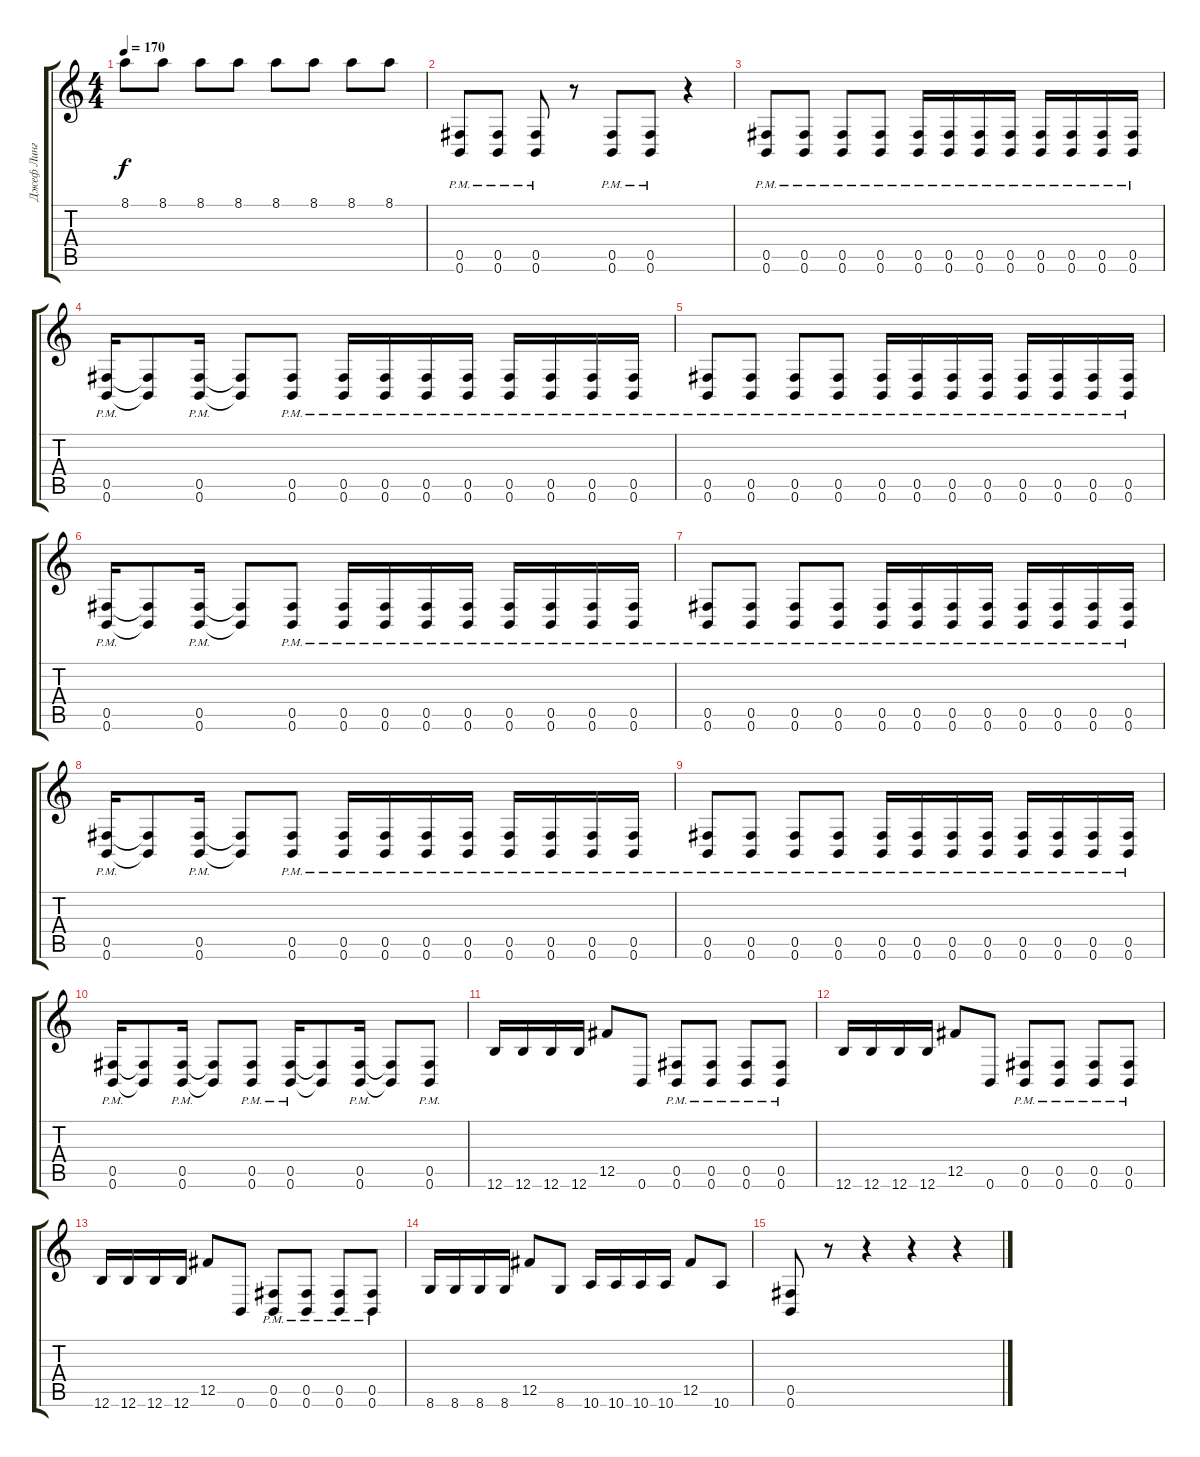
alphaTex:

\track ("Джеф Линг (дабл гитар)" "Джеф Линг ") {instrument overdrivenguitar}
\staff {score tabs}
\tuning (Db4 Ab3 E3 B2 Gb2 B1) {hide}
\ts (4 4)
\tempo 170
\clef g2
\ks c
8.1{t}.8{dy f} 8.1.8 8.1.8 8.1.8 8.1.8 8.1.8 8.1.8 8.1.8 |
(0.5{pm} 0.6{pm}).8 (0.5{pm} 0.6{pm}).8 (0.5{pm} 0.6{pm}).8 r.8 (0.5{pm} 0.6{pm}).8 (0.5{pm} 0.6{pm}).8 r.4 |
(0.5{pm} 0.6{pm}).8 (0.5{pm} 0.6{pm}).8 (0.5{pm} 0.6{pm}).8 (0.5{pm} 0.6{pm}).8 (0.5{pm} 0.6{pm}).16 (0.5{pm} 0.6{pm}).16 (0.5{pm} 0.6{pm}).16 (0.5{pm} 0.6{pm}).16 (0.5{pm} 0.6{pm}).16 (0.5{pm} 0.6{pm}).16 (0.5{pm} 0.6{pm}).16 (0.5{pm} 0.6{pm}).16 |
(0.5{pm} 0.6{pm}).16 (0.5{t} 0.6{t}).8 (0.5{pm} 0.6{pm}).16 (0.5{t} 0.6{t}).8 (0.5{pm} 0.6{pm}).8 (0.5{pm} 0.6{pm}).16 (0.5{pm} 0.6{pm}).16 (0.5{pm} 0.6{pm}).16 (0.5{pm} 0.6{pm}).16 (0.5{pm} 0.6{pm}).16 (0.5{pm} 0.6{pm}).16 (0.5{pm} 0.6{pm}).16 (0.5{pm} 0.6{pm}).16 |
(0.5{pm} 0.6{pm}).8 (0.5{pm} 0.6{pm}).8 (0.5{pm} 0.6{pm}).8 (0.5{pm} 0.6{pm}).8 (0.5{pm} 0.6{pm}).16 (0.5{pm} 0.6{pm}).16 (0.5{pm} 0.6{pm}).16 (0.5{pm} 0.6{pm}).16 (0.5{pm} 0.6{pm}).16 (0.5{pm} 0.6{pm}).16 (0.5{pm} 0.6{pm}).16 (0.5{pm} 0.6{pm}).16 |
(0.5{pm} 0.6{pm}).16 (0.5{t} 0.6{t}).8 (0.5{pm} 0.6{pm}).16 (0.5{t} 0.6{t}).8 (0.5{pm} 0.6{pm}).8 (0.5{pm} 0.6{pm}).16 (0.5{pm} 0.6{pm}).16 (0.5{pm} 0.6{pm}).16 (0.5{pm} 0.6{pm}).16 (0.5{pm} 0.6{pm}).16 (0.5{pm} 0.6{pm}).16 (0.5{pm} 0.6{pm}).16 (0.5{pm} 0.6{pm}).16 |
(0.5{pm} 0.6{pm}).8 (0.5{pm} 0.6{pm}).8 (0.5{pm} 0.6{pm}).8 (0.5{pm} 0.6{pm}).8 (0.5{pm} 0.6{pm}).16 (0.5{pm} 0.6{pm}).16 (0.5{pm} 0.6{pm}).16 (0.5{pm} 0.6{pm}).16 (0.5{pm} 0.6{pm}).16 (0.5{pm} 0.6{pm}).16 (0.5{pm} 0.6{pm}).16 (0.5{pm} 0.6{pm}).16 |
(0.5{pm} 0.6{pm}).16 (0.5{t} 0.6{t}).8 (0.5{pm} 0.6{pm}).16 (0.5{t} 0.6{t}).8 (0.5{pm} 0.6{pm}).8 (0.5{pm} 0.6{pm}).16 (0.5{pm} 0.6{pm}).16 (0.5{pm} 0.6{pm}).16 (0.5{pm} 0.6{pm}).16 (0.5{pm} 0.6{pm}).16 (0.5{pm} 0.6{pm}).16 (0.5{pm} 0.6{pm}).16 (0.5{pm} 0.6{pm}).16 |
(0.5{pm} 0.6{pm}).8 (0.5{pm} 0.6{pm}).8 (0.5{pm} 0.6{pm}).8 (0.5{pm} 0.6{pm}).8 (0.5{pm} 0.6{pm}).16 (0.5{pm} 0.6{pm}).16 (0.5{pm} 0.6{pm}).16 (0.5{pm} 0.6{pm}).16 (0.5{pm} 0.6{pm}).16 (0.5{pm} 0.6{pm}).16 (0.5{pm} 0.6{pm}).16 (0.5{pm} 0.6{pm}).16 |
(0.5{pm} 0.6{pm}).16 (0.5{t} 0.6{t}).8 (0.5{pm} 0.6{pm}).16 (0.5{t} 0.6{t}).8 (0.5{pm} 0.6{pm}).8 (0.5{pm} 0.6{pm}).16 (0.5{t} 0.6{t}).8 (0.5{pm} 0.6{pm}).16 (0.5{t} 0.6{t}).8 (0.5{pm} 0.6{pm}).8 |
12.6.16 12.6.16 12.6.16 12.6.16 12.5.8 0.6.8 (0.5{pm} 0.6{pm}).8 (0.5{pm} 0.6{pm}).8 (0.5{pm} 0.6{pm}).8 (0.5{pm} 0.6{pm}).8 |
12.6.16 12.6.16 12.6.16 12.6.16 12.5.8 0.6.8 (0.5{pm} 0.6{pm}).8 (0.5{pm} 0.6{pm}).8 (0.5{pm} 0.6{pm}).8 (0.5{pm} 0.6{pm}).8 |
12.6.16 12.6.16 12.6.16 12.6.16 12.5.8 0.6.8 (0.5{pm} 0.6{pm}).8 (0.5{pm} 0.6{pm}).8 (0.5{pm} 0.6{pm}).8 (0.5{pm} 0.6{pm}).8 |
8.6.16 8.6.16 8.6.16 8.6.16 12.5.8 8.6.8 10.6.16 10.6.16 10.6.16 10.6.16 12.5.8 10.6.8 |
(0.5 0.6).8 r.8 r.4 r.4 r.4
